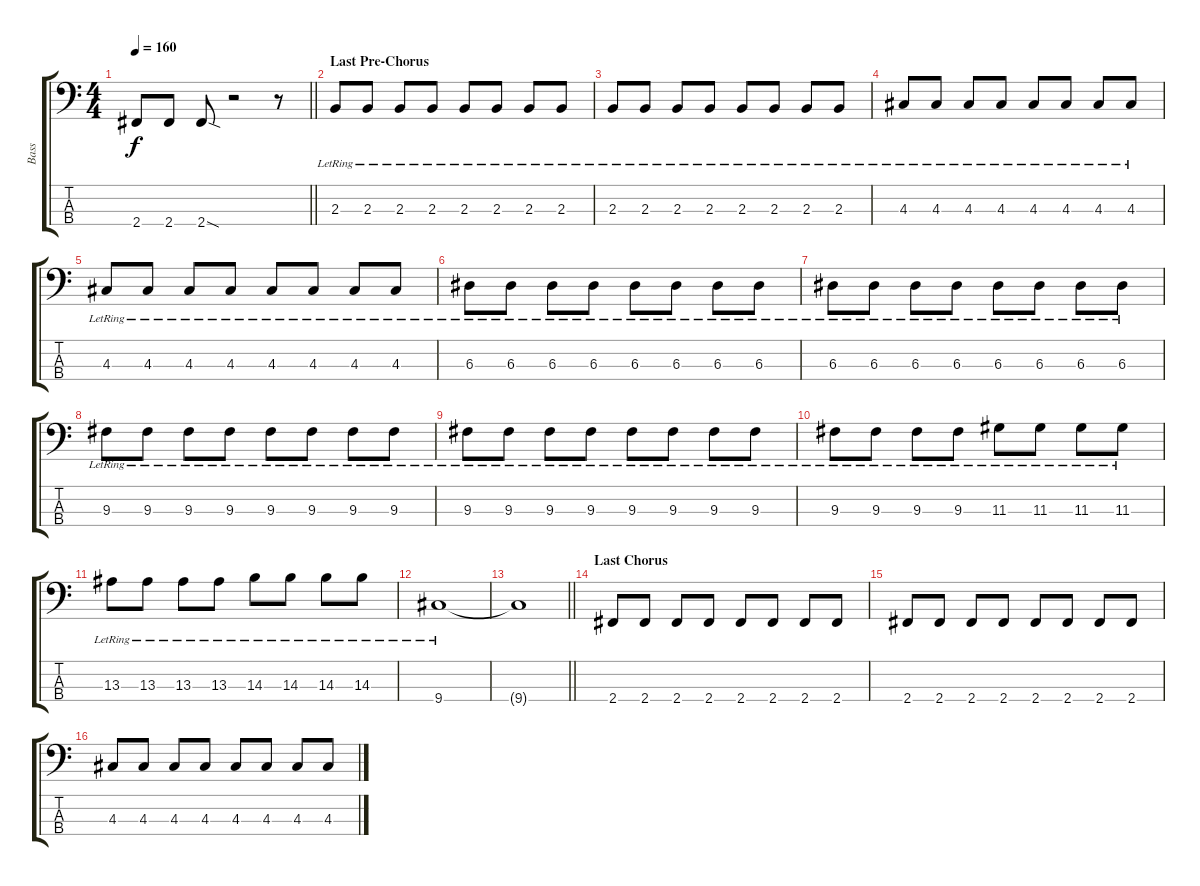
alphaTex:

\track ("Bass" "Bass") {instrument electricbasspick}
\staff {score tabs}
\tuning (G2 D2 A1 E1) {hide}
\ts (4 4)
\tempo 160
\clef f4
\barLineRight lightlight
\ks c
2.4.8{dy f} 2.4.8 2.4{sod}.8 r.2 r.8 |
\section ("" "Last Pre-Chorus")
2.3{lr}.8 2.3{lr}.8 2.3{lr}.8 2.3{lr}.8 2.3{lr}.8 2.3{lr}.8 2.3{lr}.8 2.3{lr}.8 |
2.3{lr}.8 2.3{lr}.8 2.3{lr}.8 2.3{lr}.8 2.3{lr}.8 2.3{lr}.8 2.3{lr}.8 2.3{lr}.8 |
4.3{lr}.8 4.3{lr}.8 4.3{lr}.8 4.3{lr}.8 4.3{lr}.8 4.3{lr}.8 4.3{lr}.8 4.3{lr}.8 |
4.3{lr}.8 4.3{lr}.8 4.3{lr}.8 4.3{lr}.8 4.3{lr}.8 4.3{lr}.8 4.3{lr}.8 4.3{lr}.8 |
6.3{lr}.8 6.3{lr}.8 6.3{lr}.8 6.3{lr}.8 6.3{lr}.8 6.3{lr}.8 6.3{lr}.8 6.3{lr}.8 |
6.3{lr}.8 6.3{lr}.8 6.3{lr}.8 6.3{lr}.8 6.3{lr}.8 6.3{lr}.8 6.3{lr}.8 6.3{lr}.8 |
9.3{lr}.8 9.3{lr}.8 9.3{lr}.8 9.3{lr}.8 9.3{lr}.8 9.3{lr}.8 9.3{lr}.8 9.3{lr}.8 |
9.3{lr}.8 9.3{lr}.8 9.3{lr}.8 9.3{lr}.8 9.3{lr}.8 9.3{lr}.8 9.3{lr}.8 9.3{lr}.8 |
9.3{lr}.8 9.3{lr}.8 9.3{lr}.8 9.3{lr}.8 11.3{lr}.8 11.3{lr}.8 11.3{lr}.8 11.3{lr}.8 |
13.3{lr}.8 13.3{lr}.8 13.3{lr}.8 13.3{lr}.8 14.3{lr}.8 14.3{lr}.8 14.3{lr}.8 14.3{lr}.8 |
9.4{lr}.1 |
\barLineRight lightlight
9.4{t}.1 |
\section ("" "Last Chorus")
2.4.8 2.4.8 2.4.8 2.4.8 2.4.8 2.4.8 2.4.8 2.4.8 |
2.4.8 2.4.8 2.4.8 2.4.8 2.4.8 2.4.8 2.4.8 2.4.8 |
4.3.8 4.3.8 4.3.8 4.3.8 4.3.8 4.3.8 4.3.8 4.3.8
